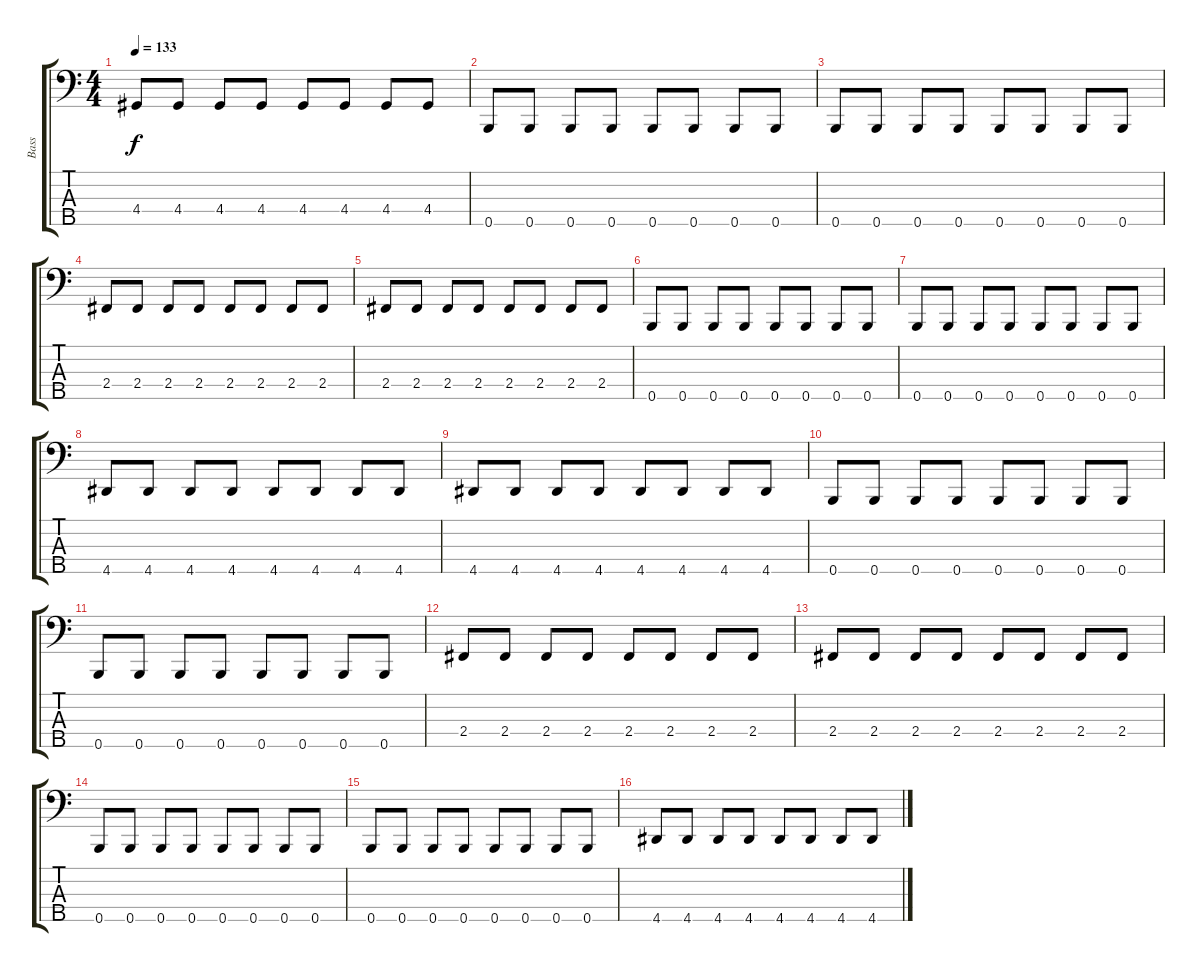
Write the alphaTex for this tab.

\track ("Bass" "Bass") {instrument electricbasspick}
\staff {score tabs}
\tuning (G2 D2 A1 E1 B0) {hide}
\ts (4 4)
\tempo 133
\clef f4
\ks c
4.4.8{dy f} 4.4.8 4.4.8 4.4.8 4.4.8 4.4.8 4.4.8 4.4.8 |
0.5.8 0.5.8 0.5.8 0.5.8 0.5.8 0.5.8 0.5.8 0.5.8 |
0.5.8 0.5.8 0.5.8 0.5.8 0.5.8 0.5.8 0.5.8 0.5.8 |
2.4.8 2.4.8 2.4.8 2.4.8 2.4.8 2.4.8 2.4.8 2.4.8 |
2.4.8 2.4.8 2.4.8 2.4.8 2.4.8 2.4.8 2.4.8 2.4.8 |
0.5.8 0.5.8 0.5.8 0.5.8 0.5.8 0.5.8 0.5.8 0.5.8 |
0.5.8 0.5.8 0.5.8 0.5.8 0.5.8 0.5.8 0.5.8 0.5.8 |
4.5.8 4.5.8 4.5.8 4.5.8 4.5.8 4.5.8 4.5.8 4.5.8 |
4.5.8 4.5.8 4.5.8 4.5.8 4.5.8 4.5.8 4.5.8 4.5.8 |
0.5.8 0.5.8 0.5.8 0.5.8 0.5.8 0.5.8 0.5.8 0.5.8 |
0.5.8 0.5.8 0.5.8 0.5.8 0.5.8 0.5.8 0.5.8 0.5.8 |
2.4.8 2.4.8 2.4.8 2.4.8 2.4.8 2.4.8 2.4.8 2.4.8 |
2.4.8 2.4.8 2.4.8 2.4.8 2.4.8 2.4.8 2.4.8 2.4.8 |
0.5.8 0.5.8 0.5.8 0.5.8 0.5.8 0.5.8 0.5.8 0.5.8 |
0.5.8 0.5.8 0.5.8 0.5.8 0.5.8 0.5.8 0.5.8 0.5.8 |
4.5.8 4.5.8 4.5.8 4.5.8 4.5.8 4.5.8 4.5.8 4.5.8
